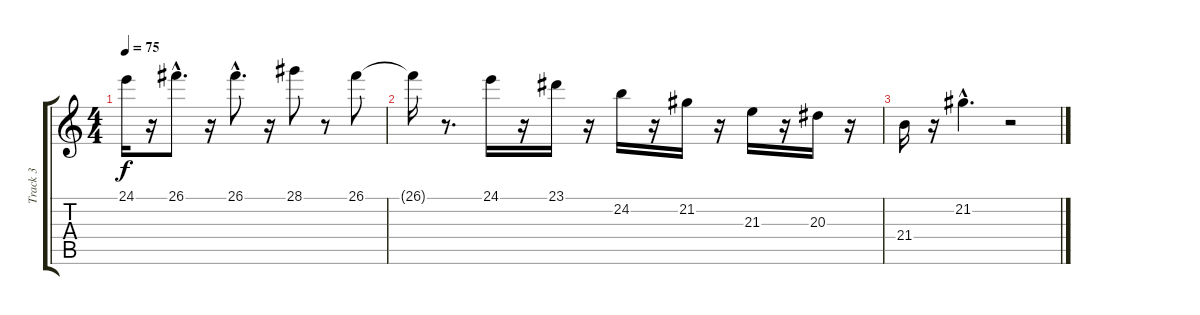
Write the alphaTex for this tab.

\track ("Track 3" "Track 3") {instrument acousticgrandpiano}
\staff {score tabs}
\tuning (E4 B3 G3 D3 A2 E2) {hide}
\ts (4 4)
\tempo 75
\clef g2
\ks c
24.1.16{dy f} r.16 26.1{hac}.8{d} r.16 26.1{hac}.8{d} r.16 28.1.8 r.8 26.1.8 |
26.1{t}.16 r.8{d} 24.1.16 r.16 23.1.16 r.16 24.2.16 r.16 21.2.16 r.16 21.3.16 r.16 20.3.16 r.16 |
21.4.16 r.16 21.2{hac}.4{d} r.2
